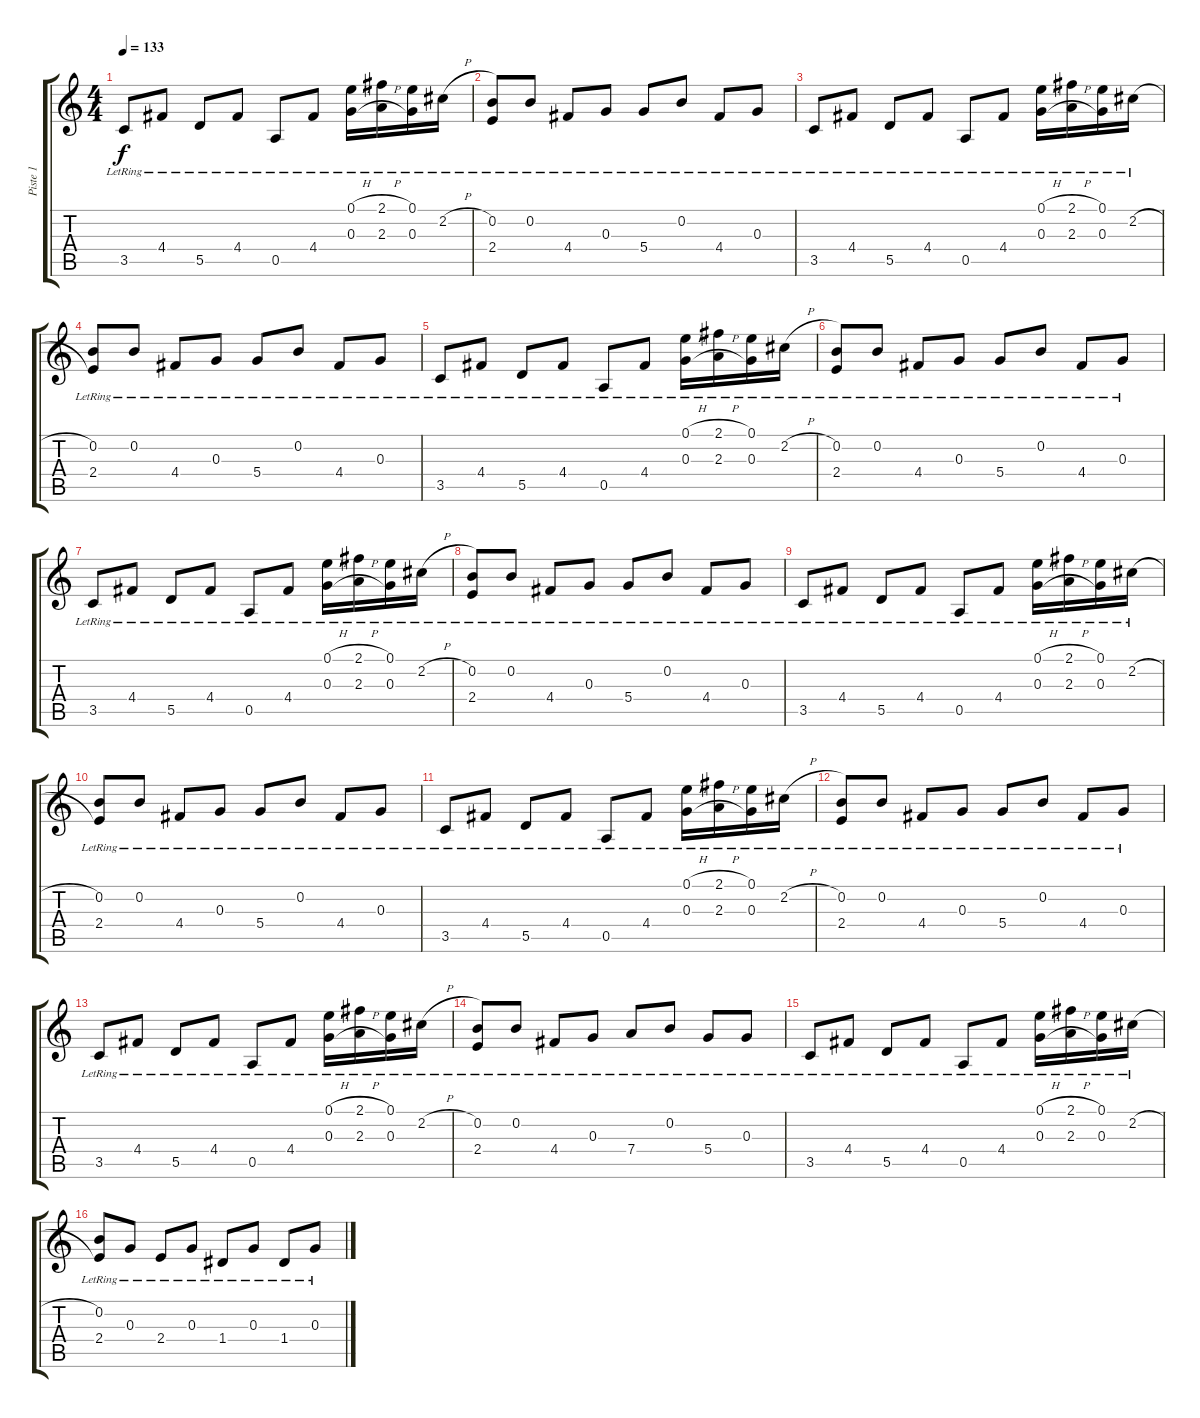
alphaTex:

\track ("Piste 1" "Piste 1") {instrument acousticguitarsteel}
\staff {score tabs}
\tuning (E4 B3 G3 D3 A2 E2) {hide}
\ts (4 4)
\tempo 133
\clef g2
\ks c
3.5{lr}.8{dy f} 4.4{lr}.8 5.5{lr}.8 4.4{lr}.8 0.5{lr}.8 4.4{lr}.8 (0.1{h lr} 0.3{h lr}).16 (2.1{h lr} 2.3{h lr}).16 (0.1{lr} 0.3{lr}).16 2.2{h lr}.16 |
(0.2 2.4{lr}).8 0.2{lr}.8 4.4{lr}.8 0.3{lr}.8 5.4{lr}.8 0.2{lr}.8 4.4{lr}.8 0.3{lr}.8 |
3.5{lr}.8 4.4{lr}.8 5.5{lr}.8 4.4{lr}.8 0.5{lr}.8 4.4{lr}.8 (0.1{h lr} 0.3{h lr}).16 (2.1{h lr} 2.3{h lr}).16 (0.1{lr} 0.3{lr}).16 2.2{h lr}.16 |
(0.2 2.4{lr}).8 0.2{lr}.8 4.4{lr}.8 0.3{lr}.8 5.4{lr}.8 0.2{lr}.8 4.4{lr}.8 0.3{lr}.8 |
3.5{lr}.8 4.4{lr}.8 5.5{lr}.8 4.4{lr}.8 0.5{lr}.8 4.4{lr}.8 (0.1{h lr} 0.3{h lr}).16 (2.1{h lr} 2.3{h lr}).16 (0.1{lr} 0.3{lr}).16 2.2{h lr}.16 |
(0.2 2.4{lr}).8 0.2{lr}.8 4.4{lr}.8 0.3{lr}.8 5.4{lr}.8 0.2{lr}.8 4.4{lr}.8 0.3{lr}.8 |
3.5{lr}.8 4.4{lr}.8 5.5{lr}.8 4.4{lr}.8 0.5{lr}.8 4.4{lr}.8 (0.1{h lr} 0.3{h lr}).16 (2.1{h lr} 2.3{h lr}).16 (0.1{lr} 0.3{lr}).16 2.2{h lr}.16 |
(0.2 2.4{lr}).8 0.2{lr}.8 4.4{lr}.8 0.3{lr}.8 5.4{lr}.8 0.2{lr}.8 4.4{lr}.8 0.3{lr}.8 |
3.5{lr}.8 4.4{lr}.8 5.5{lr}.8 4.4{lr}.8 0.5{lr}.8 4.4{lr}.8 (0.1{h lr} 0.3{h lr}).16 (2.1{h lr} 2.3{h lr}).16 (0.1{lr} 0.3{lr}).16 2.2{h lr}.16 |
(0.2 2.4{lr}).8 0.2{lr}.8 4.4{lr}.8 0.3{lr}.8 5.4{lr}.8 0.2{lr}.8 4.4{lr}.8 0.3{lr}.8 |
3.5{lr}.8 4.4{lr}.8 5.5{lr}.8 4.4{lr}.8 0.5{lr}.8 4.4{lr}.8 (0.1{h lr} 0.3{h lr}).16 (2.1{h lr} 2.3{h lr}).16 (0.1{lr} 0.3{lr}).16 2.2{h lr}.16 |
(0.2 2.4{lr}).8 0.2{lr}.8 4.4{lr}.8 0.3{lr}.8 5.4{lr}.8 0.2{lr}.8 4.4{lr}.8 0.3{lr}.8 |
3.5{lr}.8 4.4{lr}.8 5.5{lr}.8 4.4{lr}.8 0.5{lr}.8 4.4{lr}.8 (0.1{h lr} 0.3{h lr}).16 (2.1{h lr} 2.3{h lr}).16 (0.1{lr} 0.3{lr}).16 2.2{h lr}.16 |
(0.2 2.4{lr}).8 0.2{lr}.8 4.4{lr}.8 0.3{lr}.8 7.4{lr}.8 0.2{lr}.8 5.4{lr}.8 0.3{lr}.8 |
3.5{lr}.8 4.4{lr}.8 5.5{lr}.8 4.4{lr}.8 0.5{lr}.8 4.4{lr}.8 (0.1{h lr} 0.3{h lr}).16 (2.1{h lr} 2.3{h lr}).16 (0.1{lr} 0.3{lr}).16 2.2{h lr}.16 |
(0.2 2.4{lr}).8 0.3{lr}.8 2.4{lr}.8 0.3{lr}.8 1.4{lr}.8 0.3{lr}.8 1.4{lr}.8 0.3{lr}.8
